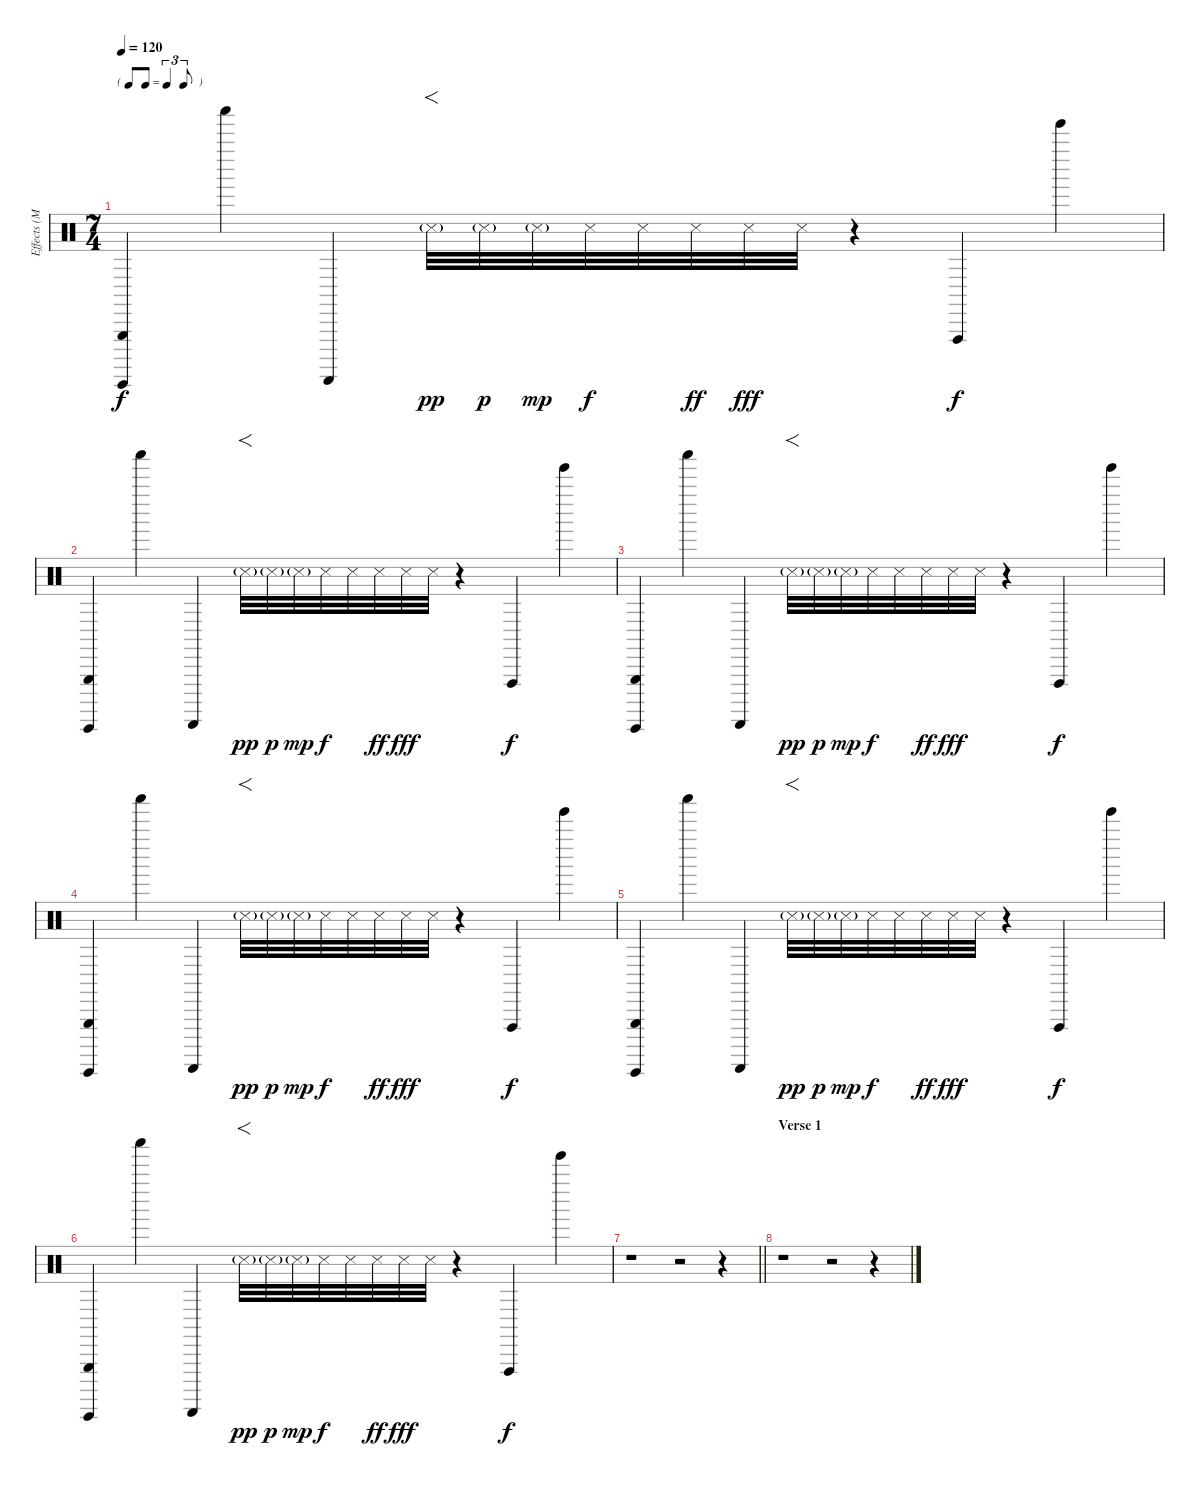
\track ("Effects (Mason/Waters)" "Effects (M") {instrument percussion}
\staff {score}
\articulation defaults
\ts (7 4)
\tf triplet8th
\tempo 120
\clef neutral
\ks c
("Triangle (hit)" "Guiro (hit)").4{dy f} "Shaker (hit)".4 "Guiro (scrap-return)".4 "Snare (side stick) 3"{g}.32{f dy pp} "Snare (side stick) 3"{g}.32{dy p} "Snare (side stick) 3"{g}.32{dy mp} "Snare (side stick) 3".32{dy f} "Snare (side stick) 3".32 "Snare (side stick) 3".32{dy ff} "Snare (side stick) 3".32{dy fff} "Snare (side stick) 3".32 r.4 "Vibraslap (hit)".4{dy f} "Tinkle Bell (hit)".4 |
("Triangle (hit)" "Guiro (hit)").4 "Shaker (hit)".4 "Guiro (scrap-return)".4 "Snare (side stick) 3"{g}.32{f dy pp} "Snare (side stick) 3"{g}.32{dy p} "Snare (side stick) 3"{g}.32{dy mp} "Snare (side stick) 3".32{dy f} "Snare (side stick) 3".32 "Snare (side stick) 3".32{dy ff} "Snare (side stick) 3".32{dy fff} "Snare (side stick) 3".32 r.4 "Vibraslap (hit)".4{dy f} "Tinkle Bell (hit)".4 |
("Triangle (hit)" "Guiro (hit)").4 "Shaker (hit)".4 "Guiro (scrap-return)".4 "Snare (side stick) 3"{g}.32{f dy pp} "Snare (side stick) 3"{g}.32{dy p} "Snare (side stick) 3"{g}.32{dy mp} "Snare (side stick) 3".32{dy f} "Snare (side stick) 3".32 "Snare (side stick) 3".32{dy ff} "Snare (side stick) 3".32{dy fff} "Snare (side stick) 3".32 r.4 "Vibraslap (hit)".4{dy f} "Tinkle Bell (hit)".4 |
("Triangle (hit)" "Guiro (hit)").4 "Shaker (hit)".4 "Guiro (scrap-return)".4 "Snare (side stick) 3"{g}.32{f dy pp} "Snare (side stick) 3"{g}.32{dy p} "Snare (side stick) 3"{g}.32{dy mp} "Snare (side stick) 3".32{dy f} "Snare (side stick) 3".32 "Snare (side stick) 3".32{dy ff} "Snare (side stick) 3".32{dy fff} "Snare (side stick) 3".32 r.4 "Vibraslap (hit)".4{dy f} "Tinkle Bell (hit)".4 |
("Triangle (hit)" "Guiro (hit)").4 "Shaker (hit)".4 "Guiro (scrap-return)".4 "Snare (side stick) 3"{g}.32{f dy pp} "Snare (side stick) 3"{g}.32{dy p} "Snare (side stick) 3"{g}.32{dy mp} "Snare (side stick) 3".32{dy f} "Snare (side stick) 3".32 "Snare (side stick) 3".32{dy ff} "Snare (side stick) 3".32{dy fff} "Snare (side stick) 3".32 r.4 "Vibraslap (hit)".4{dy f} "Tinkle Bell (hit)".4 |
("Triangle (hit)" "Guiro (hit)").4 "Shaker (hit)".4 "Guiro (scrap-return)".4 "Snare (side stick) 3"{g}.32{f dy pp} "Snare (side stick) 3"{g}.32{dy p} "Snare (side stick) 3"{g}.32{dy mp} "Snare (side stick) 3".32{dy f} "Snare (side stick) 3".32 "Snare (side stick) 3".32{dy ff} "Snare (side stick) 3".32{dy fff} "Snare (side stick) 3".32 r.4 "Vibraslap (hit)".4{dy f} "Tinkle Bell (hit)".4 |
\barLineRight lightlight
r.1 r.2 r.4 |
\section ("" "Verse 1")
r.1 r.2 r.4
